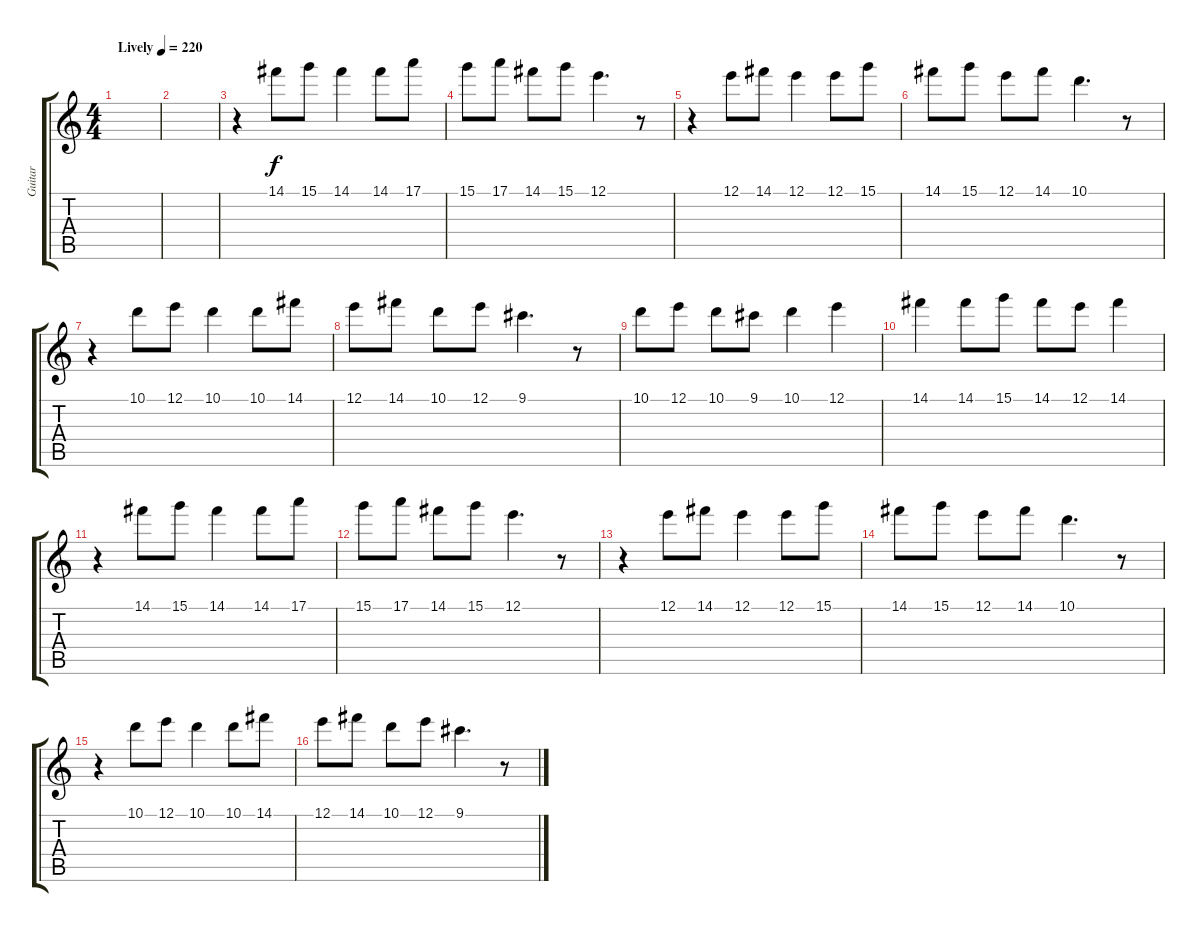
\track ("Guitar" "Guitar") {instrument electricguitarmuted}
\staff {score tabs}
\tuning (E4 B3 G3 D3 A2 E2) {hide}
\ts (4 4)
\tempo (220 "Lively")
\clef g2
\ks c
|
|
r.4 14.1.8 15.1.8 14.1.4 14.1.8 17.1.8 |
15.1.8 17.1.8 14.1.8 15.1.8 12.1.4{d} r.8 |
r.4 12.1.8 14.1.8 12.1.4 12.1.8 15.1.8 |
14.1.8 15.1.8 12.1.8 14.1.8 10.1.4{d} r.8 |
r.4 10.1.8 12.1.8 10.1.4 10.1.8 14.1.8 |
12.1.8 14.1.8 10.1.8 12.1.8 9.1.4{d} r.8 |
10.1.8 12.1.8 10.1.8 9.1.8 10.1.4 12.1.4 |
14.1.4 14.1.8 15.1.8 14.1.8 12.1.8 14.1.4 |
r.4 14.1.8 15.1.8 14.1.4 14.1.8 17.1.8 |
15.1.8 17.1.8 14.1.8 15.1.8 12.1.4{d} r.8 |
r.4 12.1.8 14.1.8 12.1.4 12.1.8 15.1.8 |
14.1.8 15.1.8 12.1.8 14.1.8 10.1.4{d} r.8 |
r.4 10.1.8 12.1.8 10.1.4 10.1.8 14.1.8 |
12.1.8 14.1.8 10.1.8 12.1.8 9.1.4{d} r.8
